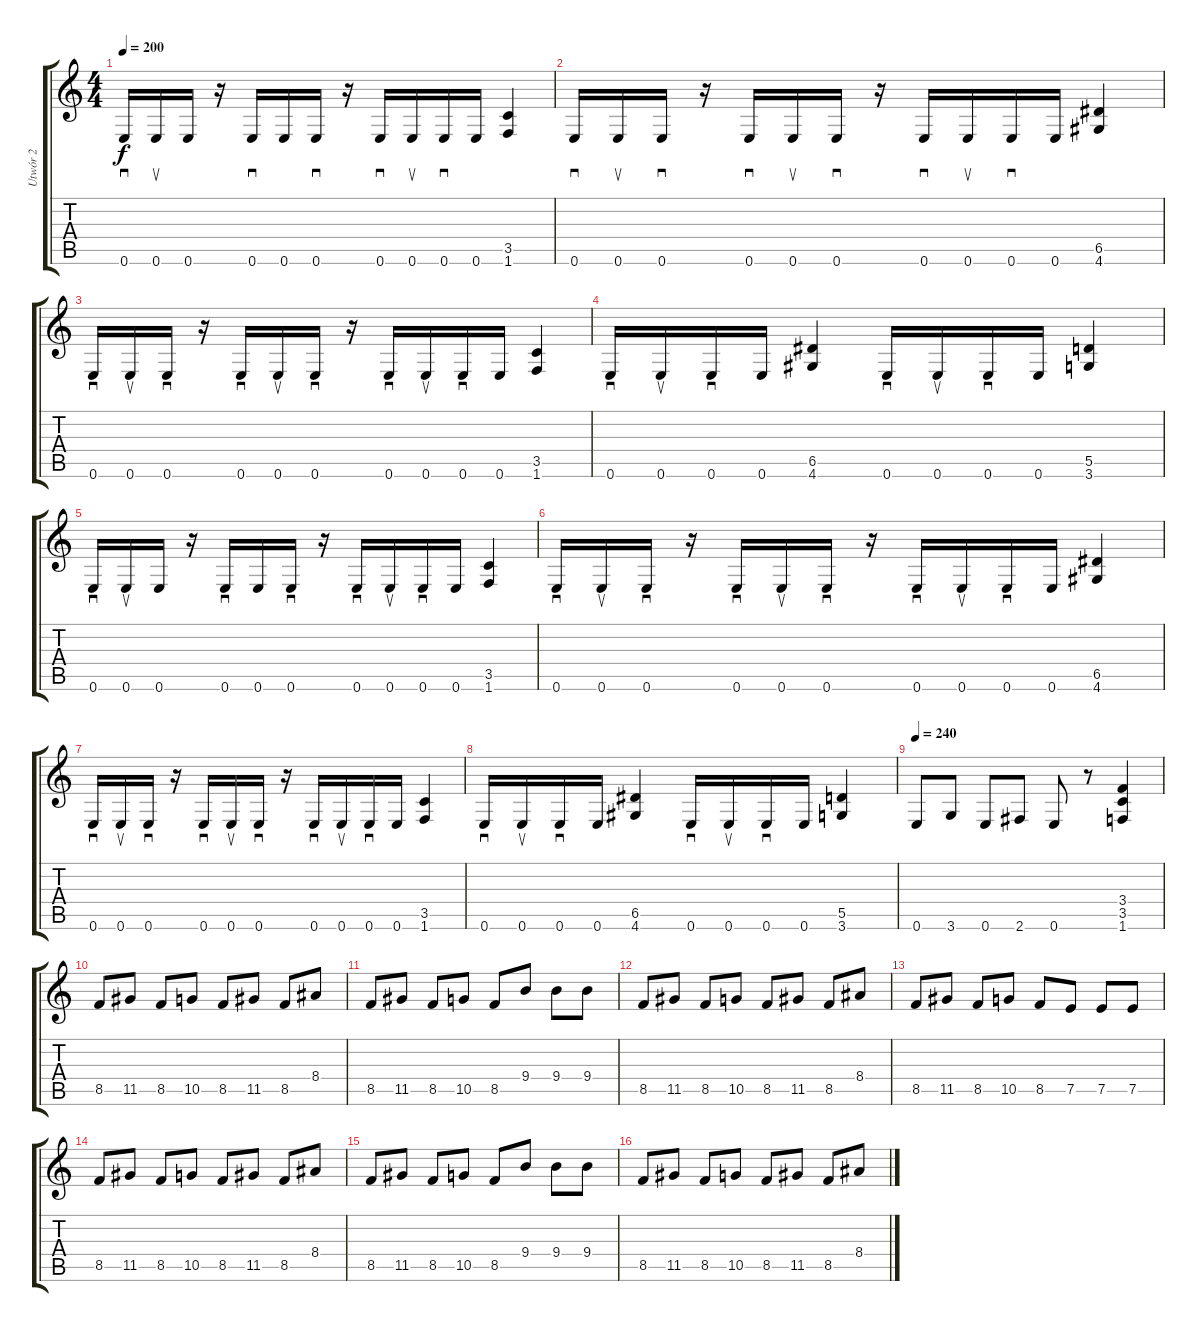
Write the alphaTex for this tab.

\track ("Utwór 2" "Utwór 2") {instrument overdrivenguitar}
\staff {score tabs}
\tuning (E4 B3 G3 D3 A2 E2) {hide}
\ts (4 4)
\tempo 200
\clef g2
\ks c
0.6.16{sd dy f} 0.6.16{su} 0.6.16 r.16 0.6.16{sd} 0.6.16 0.6.16{sd} r.16 0.6.16{sd} 0.6.16{su} 0.6.16{sd} 0.6.16 (3.5 1.6).4 |
0.6.16{sd} 0.6.16{su} 0.6.16{sd} r.16 0.6.16{sd} 0.6.16{su} 0.6.16{sd} r.16 0.6.16{sd} 0.6.16{su} 0.6.16{sd} 0.6.16 (6.5 4.6).4 |
0.6.16{sd} 0.6.16{su} 0.6.16{sd} r.16 0.6.16{sd} 0.6.16{su} 0.6.16{sd} r.16 0.6.16{sd} 0.6.16{su} 0.6.16{sd} 0.6.16 (3.5 1.6).4 |
0.6.16{sd} 0.6.16{su} 0.6.16{sd} 0.6.16 (6.5 4.6).4 0.6.16{sd} 0.6.16{su} 0.6.16{sd} 0.6.16 (5.5 3.6).4 |
0.6.16{sd} 0.6.16{su} 0.6.16 r.16 0.6.16{sd} 0.6.16 0.6.16{sd} r.16 0.6.16{sd} 0.6.16{su} 0.6.16{sd} 0.6.16 (3.5 1.6).4 |
0.6.16{sd} 0.6.16{su} 0.6.16{sd} r.16 0.6.16{sd} 0.6.16{su} 0.6.16{sd} r.16 0.6.16{sd} 0.6.16{su} 0.6.16{sd} 0.6.16 (6.5 4.6).4 |
0.6.16{sd} 0.6.16{su} 0.6.16{sd} r.16 0.6.16{sd} 0.6.16{su} 0.6.16{sd} r.16 0.6.16{sd} 0.6.16{su} 0.6.16{sd} 0.6.16 (3.5 1.6).4 |
0.6.16{sd} 0.6.16{su} 0.6.16{sd} 0.6.16 (6.5 4.6).4 0.6.16{sd} 0.6.16{su} 0.6.16{sd} 0.6.16 (5.5 3.6).4 |
\tempo 240
0.6.8 3.6.8 0.6.8 2.6.8 0.6.8 r.8 (3.4 3.5 1.6).4 |
8.5.8 11.5.8 8.5.8 10.5.8 8.5.8 11.5.8 8.5.8 8.4.8 |
8.5.8 11.5.8 8.5.8 10.5.8 8.5.8 9.4.8 9.4.8 9.4.8 |
8.5.8 11.5.8 8.5.8 10.5.8 8.5.8 11.5.8 8.5.8 8.4.8 |
8.5.8 11.5.8 8.5.8 10.5.8 8.5.8 7.5.8 7.5.8 7.5.8 |
8.5.8 11.5.8 8.5.8 10.5.8 8.5.8 11.5.8 8.5.8 8.4.8 |
8.5.8 11.5.8 8.5.8 10.5.8 8.5.8 9.4.8 9.4.8 9.4.8 |
8.5.8 11.5.8 8.5.8 10.5.8 8.5.8 11.5.8 8.5.8 8.4.8
